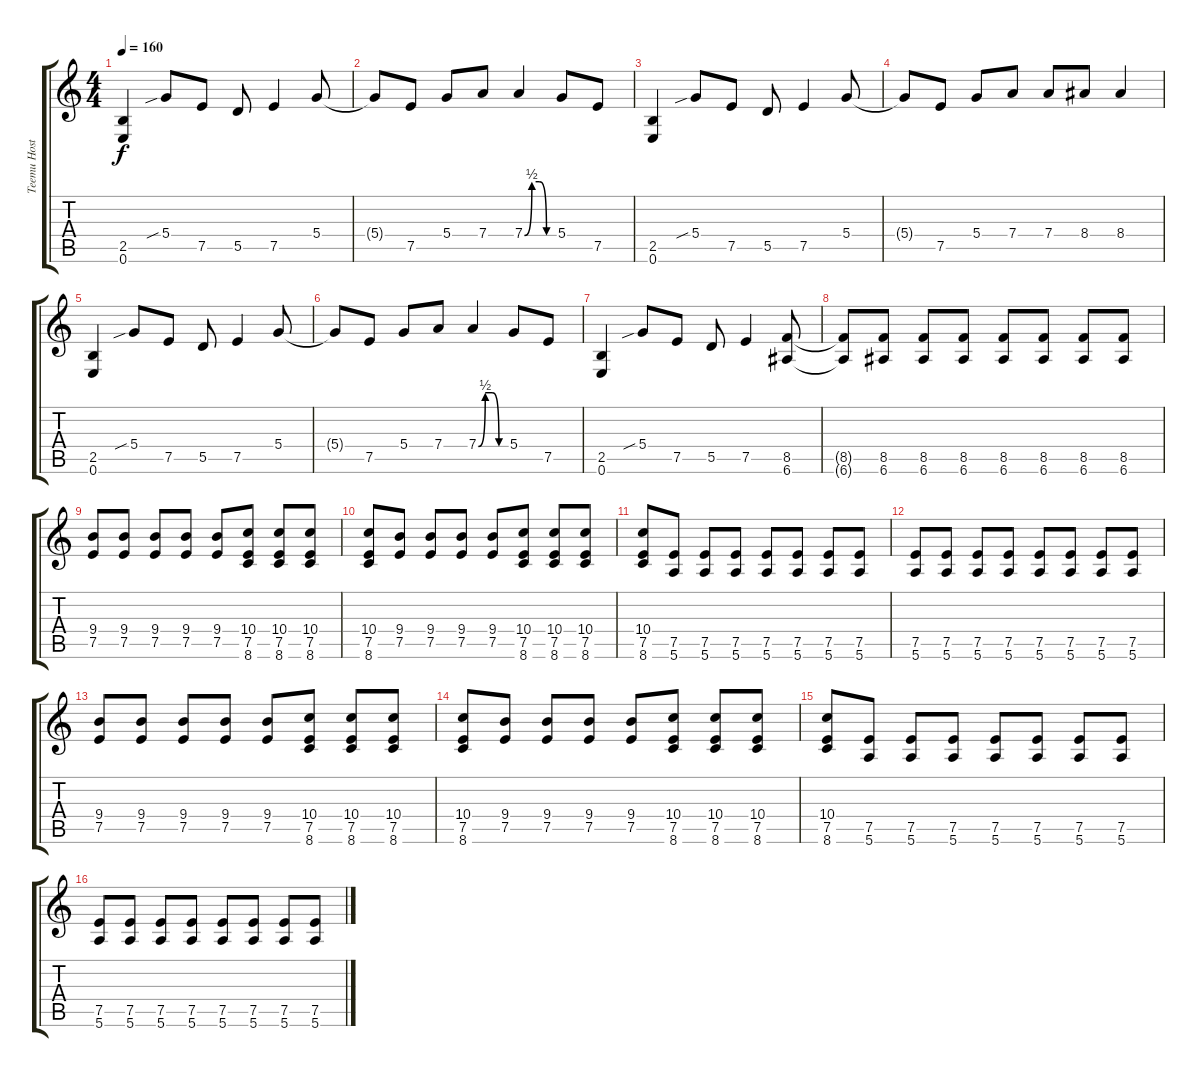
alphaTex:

\track ("Teemu Hostikka" "Teemu Host") {instrument overdrivenguitar}
\staff {score tabs}
\tuning (E4 B3 G3 D3 A2 E2) {hide}
\ts (4 4)
\tempo 160
\clef g2
\ks c
(2.5 0.6).4{dy f} 5.4{sib}.8 7.5.8 5.5.8 7.5.4 5.4.8 |
5.4{t}.8 7.5.8 5.4.8 7.4.8 7.4{be (custom 0 0 15 2 30 2 45 0 60 0)}.4 5.4.8 7.5.8 |
(2.5 0.6).4 5.4{sib}.8 7.5.8 5.5.8 7.5.4 5.4.8 |
5.4{t}.8 7.5.8 5.4.8 7.4.8 7.4.8 8.4.8 8.4.4 |
(2.5 0.6).4 5.4{sib}.8 7.5.8 5.5.8 7.5.4 5.4.8 |
5.4{t}.8 7.5.8 5.4.8 7.4.8 7.4{be (custom 0 0 15 2 30 2 45 0 60 0)}.4 5.4.8 7.5.8 |
(2.5 0.6).4 5.4{sib}.8 7.5.8 5.5.8 7.5.4 (8.5 6.6).8 |
(8.5{t} 6.6{t}).8 (8.5 6.6).8 (8.5 6.6).8 (8.5 6.6).8 (8.5 6.6).8 (8.5 6.6).8 (8.5 6.6).8 (8.5 6.6).8 |
(9.4 7.5).8 (9.4 7.5).8 (9.4 7.5).8 (9.4 7.5).8 (9.4 7.5).8 (10.4 7.5 8.6).8 (10.4 7.5 8.6).8 (10.4 7.5 8.6).8 |
(10.4 7.5 8.6).8 (9.4 7.5).8 (9.4 7.5).8 (9.4 7.5).8 (9.4 7.5).8 (10.4 7.5 8.6).8 (10.4 7.5 8.6).8 (10.4 7.5 8.6).8 |
(10.4 7.5 8.6).8 (7.5 5.6).8 (7.5 5.6).8 (7.5 5.6).8 (7.5 5.6).8 (7.5 5.6).8 (7.5 5.6).8 (7.5 5.6).8 |
(7.5 5.6).8 (7.5 5.6).8 (7.5 5.6).8 (7.5 5.6).8 (7.5 5.6).8 (7.5 5.6).8 (7.5 5.6).8 (7.5 5.6).8 |
(9.4 7.5).8 (9.4 7.5).8 (9.4 7.5).8 (9.4 7.5).8 (9.4 7.5).8 (10.4 7.5 8.6).8 (10.4 7.5 8.6).8 (10.4 7.5 8.6).8 |
(10.4 7.5 8.6).8 (9.4 7.5).8 (9.4 7.5).8 (9.4 7.5).8 (9.4 7.5).8 (10.4 7.5 8.6).8 (10.4 7.5 8.6).8 (10.4 7.5 8.6).8 |
(10.4 7.5 8.6).8 (7.5 5.6).8 (7.5 5.6).8 (7.5 5.6).8 (7.5 5.6).8 (7.5 5.6).8 (7.5 5.6).8 (7.5 5.6).8 |
(7.5 5.6).8 (7.5 5.6).8 (7.5 5.6).8 (7.5 5.6).8 (7.5 5.6).8 (7.5 5.6).8 (7.5 5.6).8 (7.5 5.6).8
